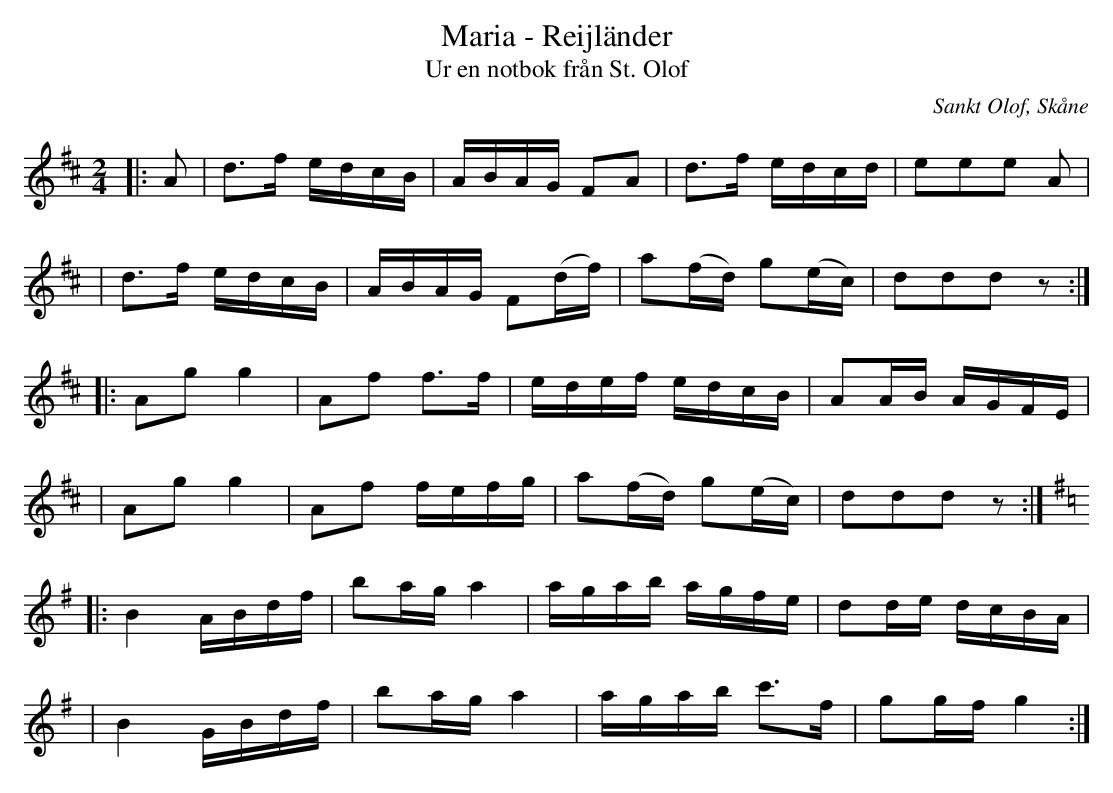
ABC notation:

X:1
T:Maria - Reijländer
T:Ur en notbok från St. Olof
O:Sankt Olof, Skåne
M:2/4
L:1/16
K:D
|: A2 | d3f edcB | ABAG F2A2 | d3f edcd | e2e2e2 A2 |
| d3f edcB | ABAG F2(df) | a2(fd) g2(ec) |d2d2d2 z2 :|
|: A2g2 g4 | A2f2 f3f | edef edcB | A2AB AGFE |
| A2g2 g4 | A2f2 fefg | a2(fd) g2(ec) | d2d2d2 z2 :|
K:G
|: B4 ABdf | b2ag a4 | agab agfe | d2de dcBA |
 | B4 GBdf | b2ag a4 | agab c'3f | g2gf g4 :|
